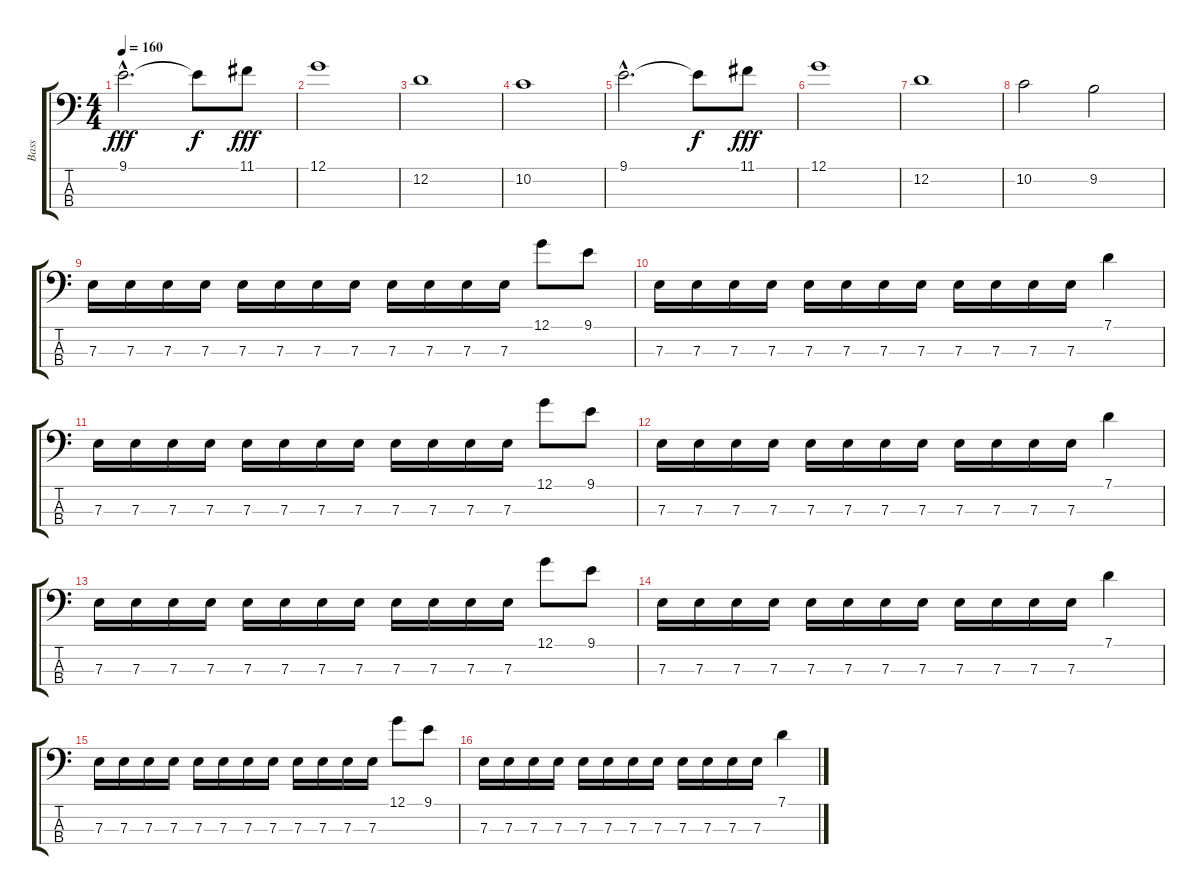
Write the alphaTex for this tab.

\track ("Bass" "Bass") {instrument slapbass2}
\staff {score tabs}
\tuning (G2 D2 A1 E1) {hide}
\ts (4 4)
\tempo 160
\clef f4
\ks c
9.1{hac}.2{d dy fff} 9.1{t}.8{dy f} 11.1.8{dy fff} |
12.1.1 |
12.2.1 |
10.2.1 |
9.1{hac}.2{d} 9.1{t}.8{dy f} 11.1.8{dy fff} |
12.1.1 |
12.2.1 |
10.2.2 9.2.2 |
7.3.16 7.3.16 7.3.16 7.3.16 7.3.16 7.3.16 7.3.16 7.3.16 7.3.16 7.3.16 7.3.16 7.3.16 12.1.8 9.1.8 |
7.3.16 7.3.16 7.3.16 7.3.16 7.3.16 7.3.16 7.3.16 7.3.16 7.3.16 7.3.16 7.3.16 7.3.16 7.1.4 |
7.3.16 7.3.16 7.3.16 7.3.16 7.3.16 7.3.16 7.3.16 7.3.16 7.3.16 7.3.16 7.3.16 7.3.16 12.1.8 9.1.8 |
7.3.16 7.3.16 7.3.16 7.3.16 7.3.16 7.3.16 7.3.16 7.3.16 7.3.16 7.3.16 7.3.16 7.3.16 7.1.4 |
7.3.16 7.3.16 7.3.16 7.3.16 7.3.16 7.3.16 7.3.16 7.3.16 7.3.16 7.3.16 7.3.16 7.3.16 12.1.8 9.1.8 |
7.3.16 7.3.16 7.3.16 7.3.16 7.3.16 7.3.16 7.3.16 7.3.16 7.3.16 7.3.16 7.3.16 7.3.16 7.1.4 |
7.3.16 7.3.16 7.3.16 7.3.16 7.3.16 7.3.16 7.3.16 7.3.16 7.3.16 7.3.16 7.3.16 7.3.16 12.1.8 9.1.8 |
7.3.16 7.3.16 7.3.16 7.3.16 7.3.16 7.3.16 7.3.16 7.3.16 7.3.16 7.3.16 7.3.16 7.3.16 7.1.4
